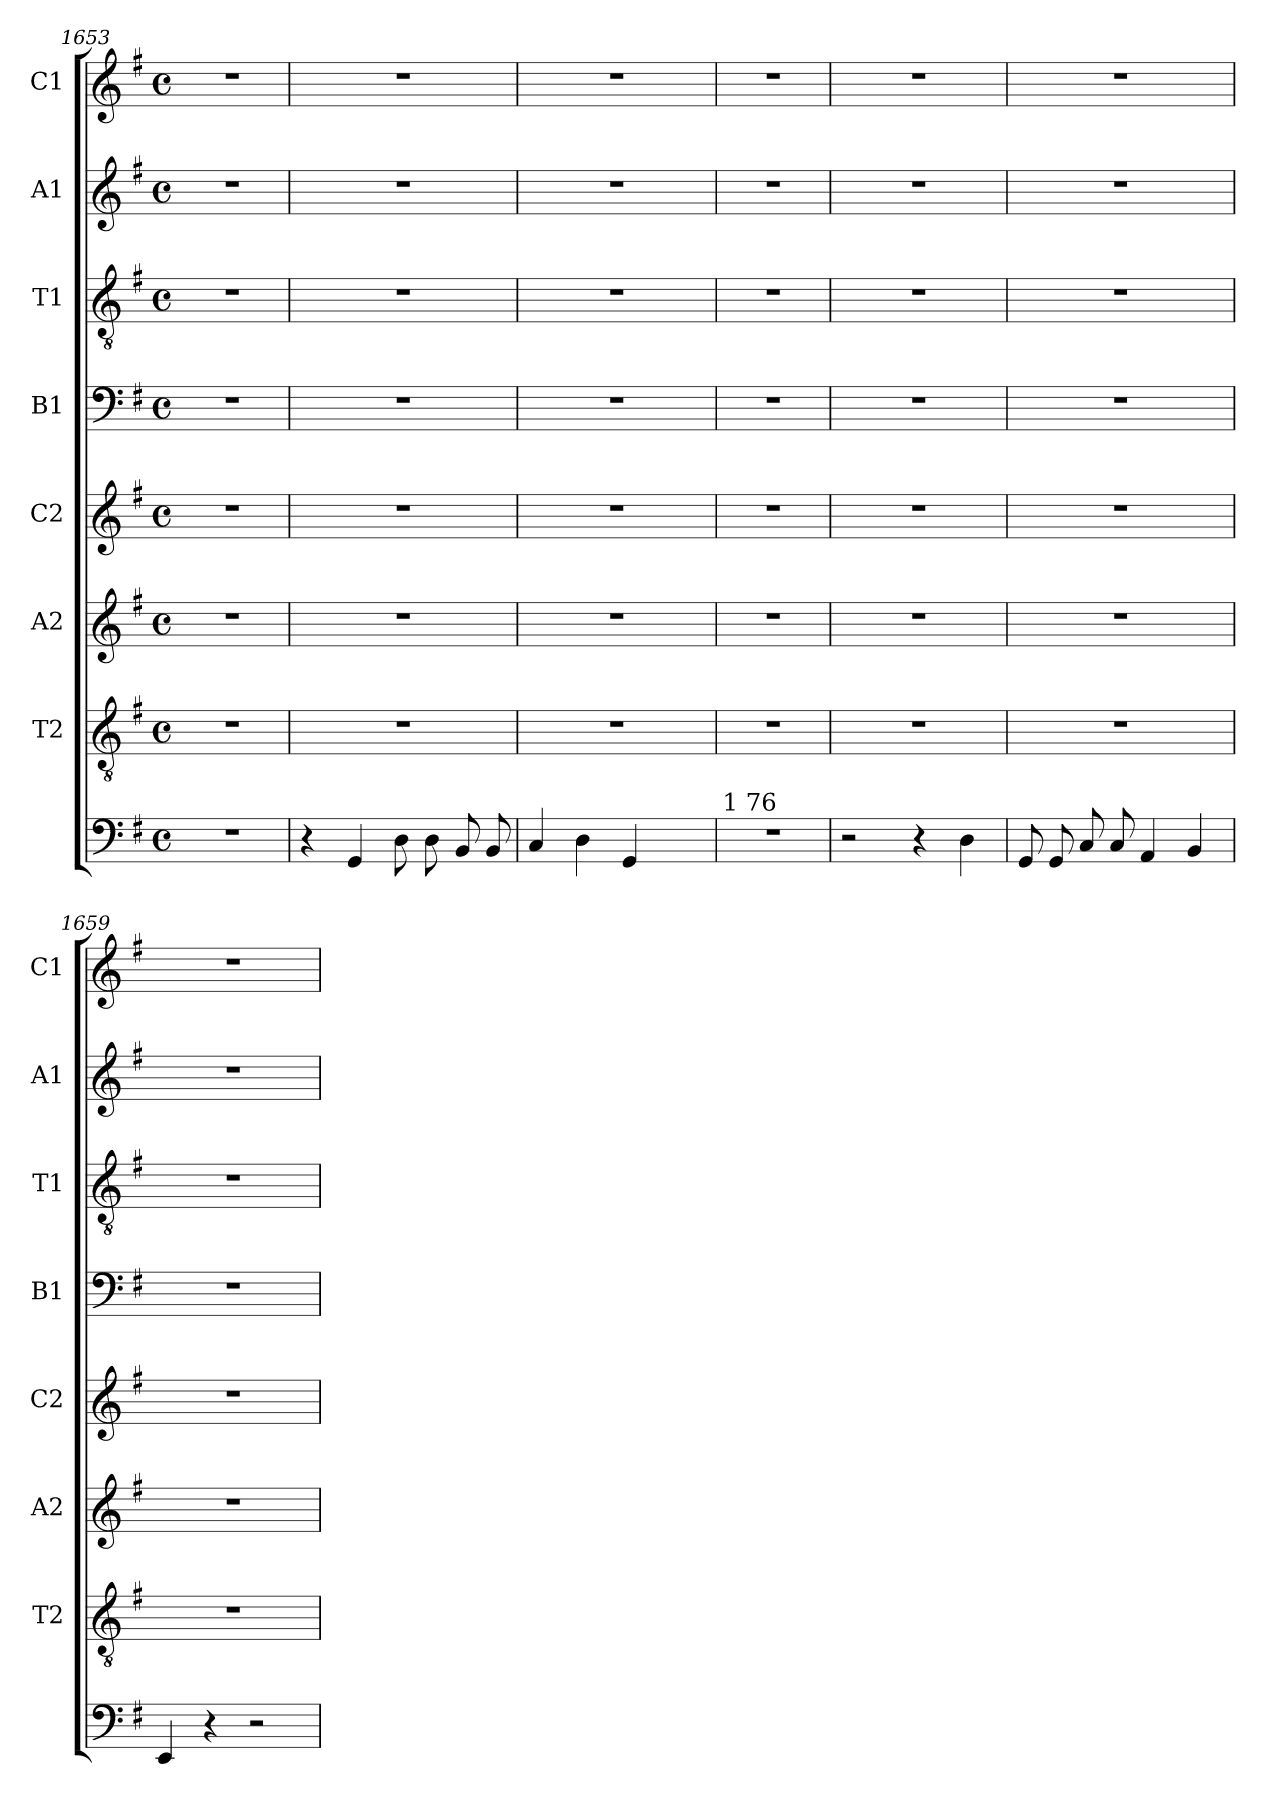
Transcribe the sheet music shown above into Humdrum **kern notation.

**kern	**kern	**kern	**kern	**kern	**kern	**kern	**kern
*part8	*part7	*part6	*part5	*part4	*part3	*part2	*part1
*staff8	*staff7	*staff6	*staff5	*staff4	*staff3	*staff2	*staff1
*	*I"T2	*I"A2	*I"C2	*I"B1	*I"T1	*I"A1	*I"C1
*	*I'T2	*I'A2	*I'C2	*I'B1	*I'T1	*I'A1	*I'C1
*clefF4	*clefGv2	*clefG2	*clefG2	*clefF4	*clefGv2	*clefG2	*clefG2
*k[f#]	*k[f#]	*k[f#]	*k[f#]	*k[f#]	*k[f#]	*k[f#]	*k[f#]
*G:	*G:	*G:	*G:	*G:	*G:	*G:	*G:
*M4/4	*M4/4	*M4/4	*M4/4	*M4/4	*M4/4	*M4/4	*M4/4
*met(c)	*met(c)	*met(c)	*met(c)	*met(c)	*met(c)	*met(c)	*met(c)
=1653	=1653	=1653	=1653	=1653	=1653	=1653	=1653
1r	1r	1r	1r	1r	1r	1r	1r
=1654	=1654	=1654	=1654	=1654	=1654	=1654	=1654
4r	1r	1r	1r	1r	1r	1r	1r
4GG/	.	.	.	.	.	.	.
8D\	.	.	.	.	.	.	.
8D\	.	.	.	.	.	.	.
8BB/	.	.	.	.	.	.	.
8BB/	.	.	.	.	.	.	.
=1655	=1655	=1655	=1655	=1655	=1655	=1655	=1655
4C/	1r	1r	1r	1r	1r	1r	1r
4D\	.	.	.	.	.	.	.
4GG/	.	.	.	.	.	.	.
4ryy	.	.	.	.	.	.	.
!!LO:LB:g=z
=1656	=1656	=1656	=1656	=1656	=1656	=1656	=1656
!LO:TX:a:t=1 76	!	!	!	!	!	!	!
1r	1r	1r	1r	1r	1r	1r	1r
=1657	=1657	=1657	=1657	=1657	=1657	=1657	=1657
2r	1r	1r	1r	1r	1r	1r	1r
4r	.	.	.	.	.	.	.
4D\	.	.	.	.	.	.	.
=1658	=1658	=1658	=1658	=1658	=1658	=1658	=1658
8GG/	1r	1r	1r	1r	1r	1r	1r
8GG/	.	.	.	.	.	.	.
8C/	.	.	.	.	.	.	.
8C/	.	.	.	.	.	.	.
4AA/	.	.	.	.	.	.	.
4BB/	.	.	.	.	.	.	.
=1659	=1659	=1659	=1659	=1659	=1659	=1659	=1659
4EE/	1r	1r	1r	1r	1r	1r	1r
4r	.	.	.	.	.	.	.
2r	.	.	.	.	.	.	.
=	=	=	=	=	=	=	=
*-	*-	*-	*-	*-	*-	*-	*-
